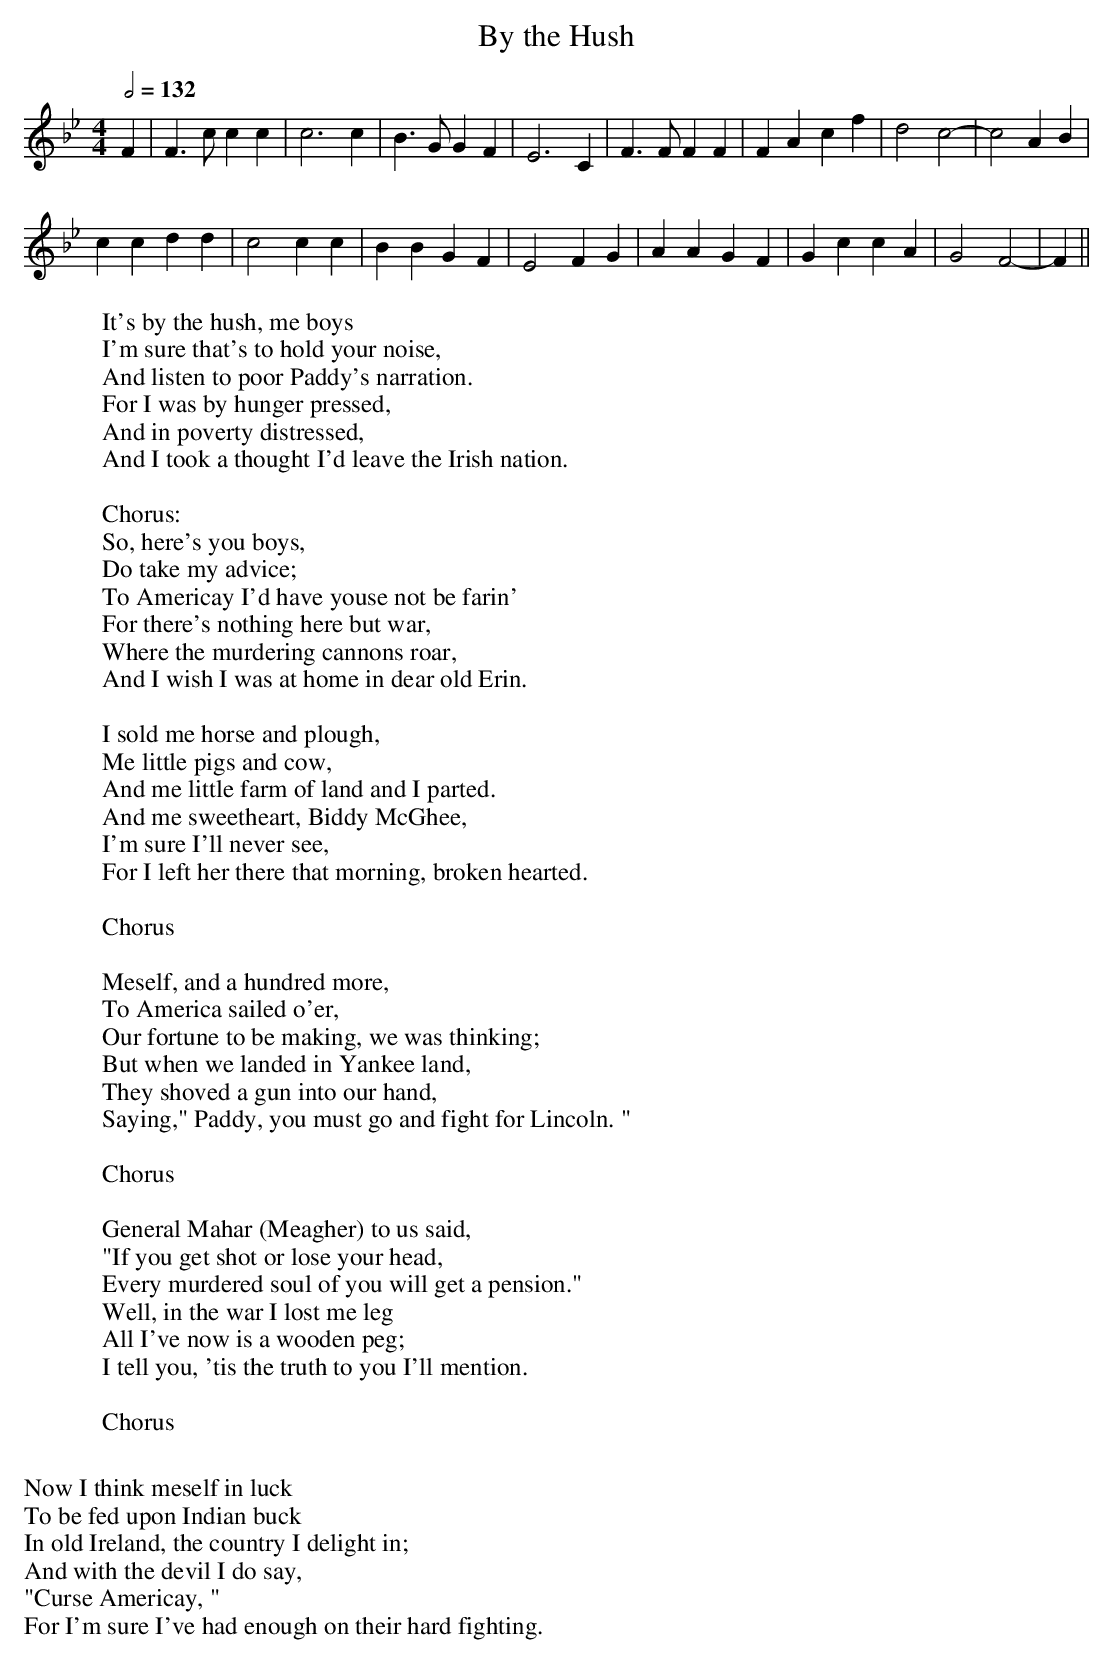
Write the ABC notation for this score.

X:1
T:By the Hush
M:4/4
L:1/8
Q:2/4=132
W:It's by the hush, me boys
W:I'm sure that's to hold your noise,
W:And listen to poor Paddy's narration.
W:For I was by hunger pressed,
W:And in poverty distressed,
W:And I took a thought I'd leave the Irish nation.
W:
W:  Chorus:
W:  So, here's you boys,
W:  Do take my advice;
W:  To Americay I'd have youse not be farin'
W:  For there's nothing here but war,
W:  Where the murdering cannons roar,
W:  And I wish I was at home in dear old Erin.
W:
W:I sold me horse and plough,
W:Me little pigs and cow,
W:And me little farm of land and I parted.
W:And me sweetheart, Biddy McGhee,
W:I'm sure I'll never see,
W:For I left her there that morning, broken hearted.
W:
W:  Chorus
W:
W:Meself, and a hundred more,
W:To America sailed o'er,
W:Our fortune to be making, we was thinking;
W:But when we landed in Yankee land,
W:They shoved a gun into our hand,
W:Saying," Paddy, you must go and fight for Lincoln. "
W:
W:  Chorus
W:
W:General Mahar (Meagher) to us said,
W:"If you get shot or lose your head,
W:Every murdered soul of you will get a pension."
W:Well, in the war I lost me leg
W:All I've now is a wooden peg;
W:I tell you, 'tis the truth to you I'll mention.
W:
W:  Chorus
W:
W:Now I think meself in luck
W:To be fed upon Indian buck
W:In old Ireland, the country I delight in;
W:And with the devil I do say,
W:"Curse Americay, "
W:For I'm sure I've had enough on their hard fighting.
K:Bb
F2|F3c c2c2|c6c2|B3G G2F2|E6C2|\
F3F F2F2|F2A2- c2f2|d4 c4-|c4 A2B2|
c2c2 d2d2|c4 c2c2|B2B2 G2F2|E4 F2G2|\
A2A2 G2F2|G2c2 c2A2|G4 F4-|F2||
